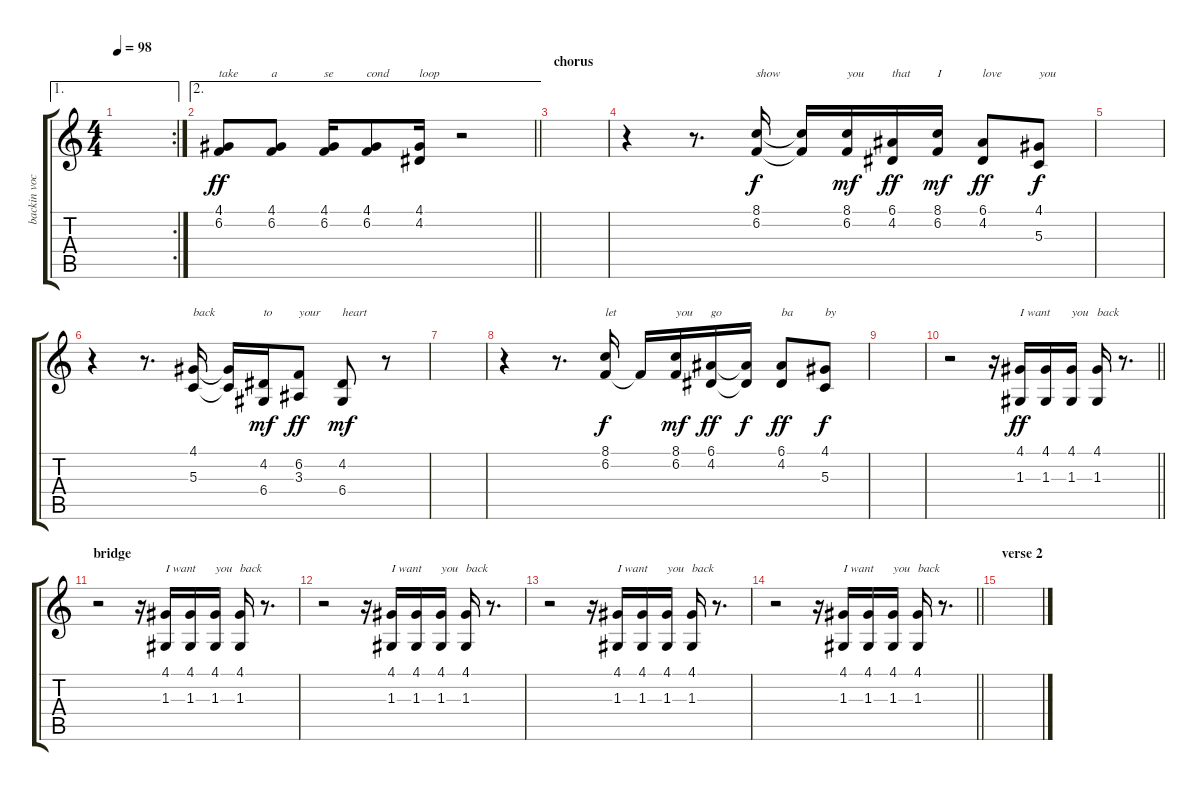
\track ("backin vocal" "backin voc") {instrument lead6voice}
\staff {score tabs}
\tuning (E4 B3 G3 D3 A2 E2) {hide}
\ae 1
\rc 2
\ts (4 4)
\tempo 98
\clef g2
\ks c
|
\ae 2
\barLineRight lightlight
(4.1 6.2).8{txt "take" dy ff} (4.1 6.2).8{txt "a"} (4.1 6.2).16{txt "se"} (4.1 6.2).8{txt "cond"} (4.1 4.2).16{txt "loop"} r.2 |
\section ("" "chorus")
|
r.4 r.8{d} (8.1 6.2).16{txt "show" dy f} (8.1{t} 6.2{t}).16 (8.1 6.2).16{txt "you" dy mf} (6.1 4.2).16{txt "that" dy ff} (8.1 6.2).16{txt "I" dy mf} (6.1 4.2).8{txt "love" dy ff} (4.1 5.3).8{txt "you" dy f} |
|
r.4 r.8{d} (4.1 5.3).16{txt "back"} (4.1{t} 5.3{t}).16 (4.2 6.4).16{txt "to" dy mf} (6.2 3.3).8{txt "your" dy ff} (4.2 6.4).8{txt "heart" dy mf} r.8 |
|
r.4 r.8{d} (8.1 6.2).16{txt "let" dy f} 6.2{t}.16 (8.1 6.2).16{txt "you" dy mf} (6.1 4.2).16{txt "go" dy ff} (6.1{t} 4.2{t}).16{dy f} (6.1 4.2).8{txt "ba" dy ff} (4.1 5.3).8{txt "by" dy f} |
|
\barLineRight lightlight
r.2 r.16 (4.1 1.3).16{txt "I want" dy ff} (4.1 1.3).16 (4.1 1.3).16{txt "you"} (4.1 1.3).16{txt "back"} r.8{d} |
\section ("" "bridge")
r.2 r.16 (4.1 1.3).16{txt "I want"} (4.1 1.3).16 (4.1 1.3).16{txt "you"} (4.1 1.3).16{txt "back"} r.8{d} |
r.2 r.16 (4.1 1.3).16{txt "I want"} (4.1 1.3).16 (4.1 1.3).16{txt "you"} (4.1 1.3).16{txt "back"} r.8{d} |
r.2 r.16 (4.1 1.3).16{txt "I want"} (4.1 1.3).16 (4.1 1.3).16{txt "you"} (4.1 1.3).16{txt "back"} r.8{d} |
\barLineRight lightlight
r.2 r.16 (4.1 1.3).16{txt "I want"} (4.1 1.3).16 (4.1 1.3).16{txt "you"} (4.1 1.3).16{txt "back"} r.8{d} |
\section ("" "verse 2")
